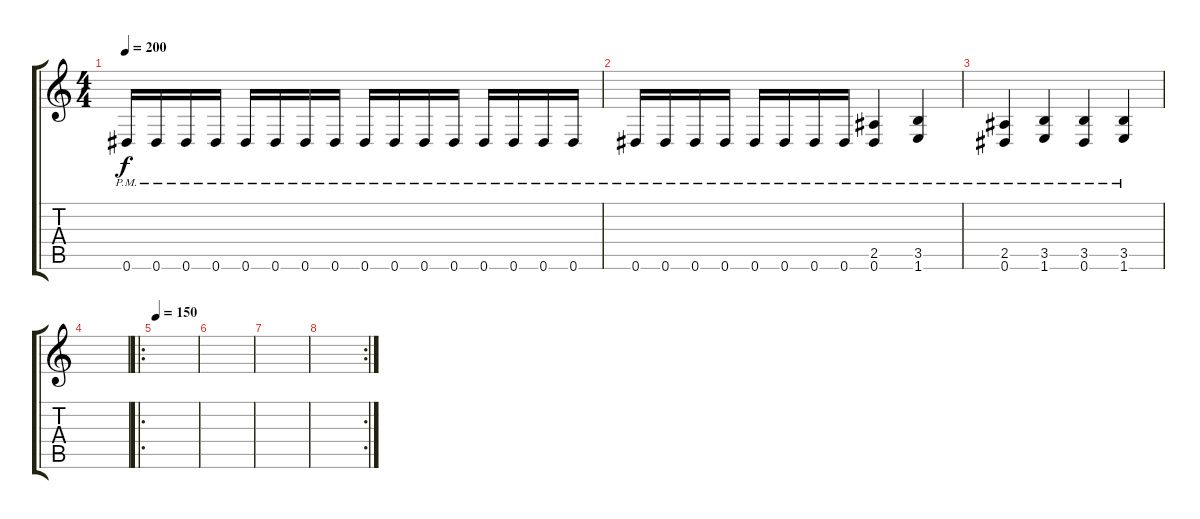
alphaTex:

\track "" {instrument distortionguitar}
\staff {score tabs}
\tuning (Eb4 Bb3 Gb3 Db3 Ab2 Eb2) {hide}
\ts (4 4)
\tempo 200
\clef g2
\ks c
0.6{pm}.16{dy f} 0.6{pm}.16 0.6{pm}.16 0.6{pm}.16 0.6{pm}.16 0.6{pm}.16 0.6{pm}.16 0.6{pm}.16 0.6{pm}.16 0.6{pm}.16 0.6{pm}.16 0.6{pm}.16 0.6{pm}.16 0.6{pm}.16 0.6{pm}.16 0.6{pm}.16 |
0.6{pm}.16 0.6{pm}.16 0.6{pm}.16 0.6{pm}.16 0.6{pm}.16 0.6{pm}.16 0.6{pm}.16 0.6{pm}.16 (2.5{pm} 0.6{pm}).4 (3.5{pm} 1.6{pm}).4 |
(2.5{pm} 0.6{pm}).4 (3.5{pm} 1.6{pm}).4 (3.5{pm} 0.6{pm}).4 (3.5{pm} 1.6{pm}).4 |
|
\ro
\tempo 150
|
|
|
\rc 2
